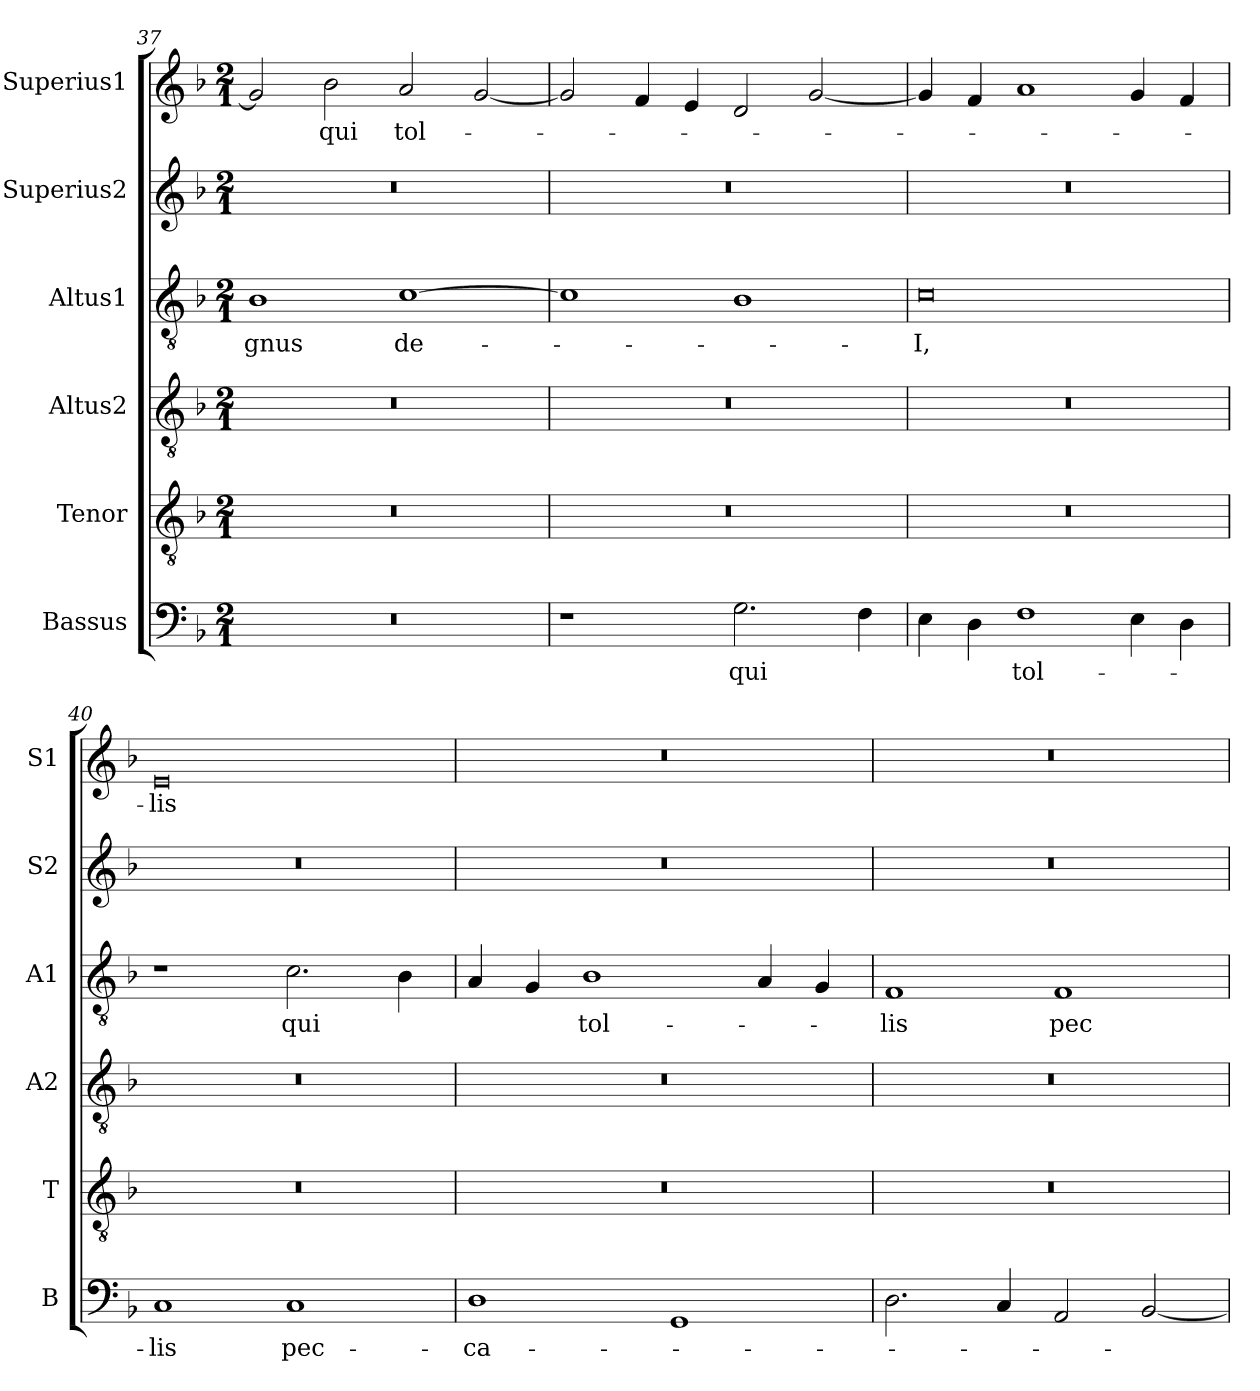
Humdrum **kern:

**kern	**text	**kern	**kern	**kern	**text	**kern	**kern	**text
*part6	*part6	*part5	*part4	*part3	*part3	*part2	*part1	*part1
*staff6	*staff6	*staff5	*staff4	*staff3	*staff3	*staff2	*staff1	*staff1
*I"Bassus	*	*I"Tenor	*I"Altus2	*I"Altus1	*	*I"Superius2	*I"Superius1	*
*I'B	*	*I'T	*I'A2	*I'A1	*	*I'S2	*I'S1	*
*clefF4	*	*clefGv2	*clefGv2	*clefGv2	*	*clefG2	*clefG2	*
*k[b-]	*	*k[b-]	*k[b-]	*k[b-]	*	*k[b-]	*k[b-]	*
*M2/1	*	*M2/1	*M2/1	*M2/1	*	*M2/1	*M2/1	*
=37	=37	=37	=37	=37	=37	=37	=37	=37
0r	.	0r	0r	1B-	-gnus	0r	2g/]	.
.	.	.	.	.	.	.	2b-\	qui
.	.	.	.	[1c	de-	.	2a/	tol-
.	.	.	.	.	.	.	[2g/	.
=38	=38	=38	=38	=38	=38	=38	=38	=38
1r	.	0r	0r	1c]	.	0r	2g/]	.
.	.	.	.	.	.	.	4f/	.
.	.	.	.	.	.	.	4e/	.
2.G\	qui	.	.	1B-	.	.	2d/	.
.	.	.	.	.	.	.	[2g/	.
4F\	.	.	.	.	.	.	.	.
=39	=39	=39	=39	=39	=39	=39	=39	=39
4E\	.	0r	0r	0c	-I,	0r	4g/]	.
4D\	.	.	.	.	.	.	4f/	.
1F	tol-	.	.	.	.	.	1a	.
4E\	.	.	.	.	.	.	4g/	.
4D\	.	.	.	.	.	.	4f/	.
=40	=40	=40	=40	=40	=40	=40	=40	=40
1C	-lis	0r	0r	1r	.	0r	0e	-lis
1C	pec-	.	.	2.c\	qui	.	.	.
.	.	.	.	4B-\	.	.	.	.
=41	=41	=41	=41	=41	=41	=41	=41	=41
1D	-ca-	0r	0r	4A/	.	0r	0r	.
.	.	.	.	4G/	.	.	.	.
.	.	.	.	1B-	tol-	.	.	.
1GG	.	.	.	.	.	.	.	.
.	.	.	.	4A/	.	.	.	.
.	.	.	.	4G/	.	.	.	.
=42	=42	=42	=42	=42	=42	=42	=42	=42
2.D\	.	0r	0r	1F	-lis	0r	0r	.
4C/	.	.	.	.	.	.	.	.
2AA/	.	.	.	1F	pec-	.	.	.
[2BB-/	.	.	.	.	.	.	.	.
=	=	=	=	=	=	=	=	=
*-	*-	*-	*-	*-	*-	*-	*-	*-
